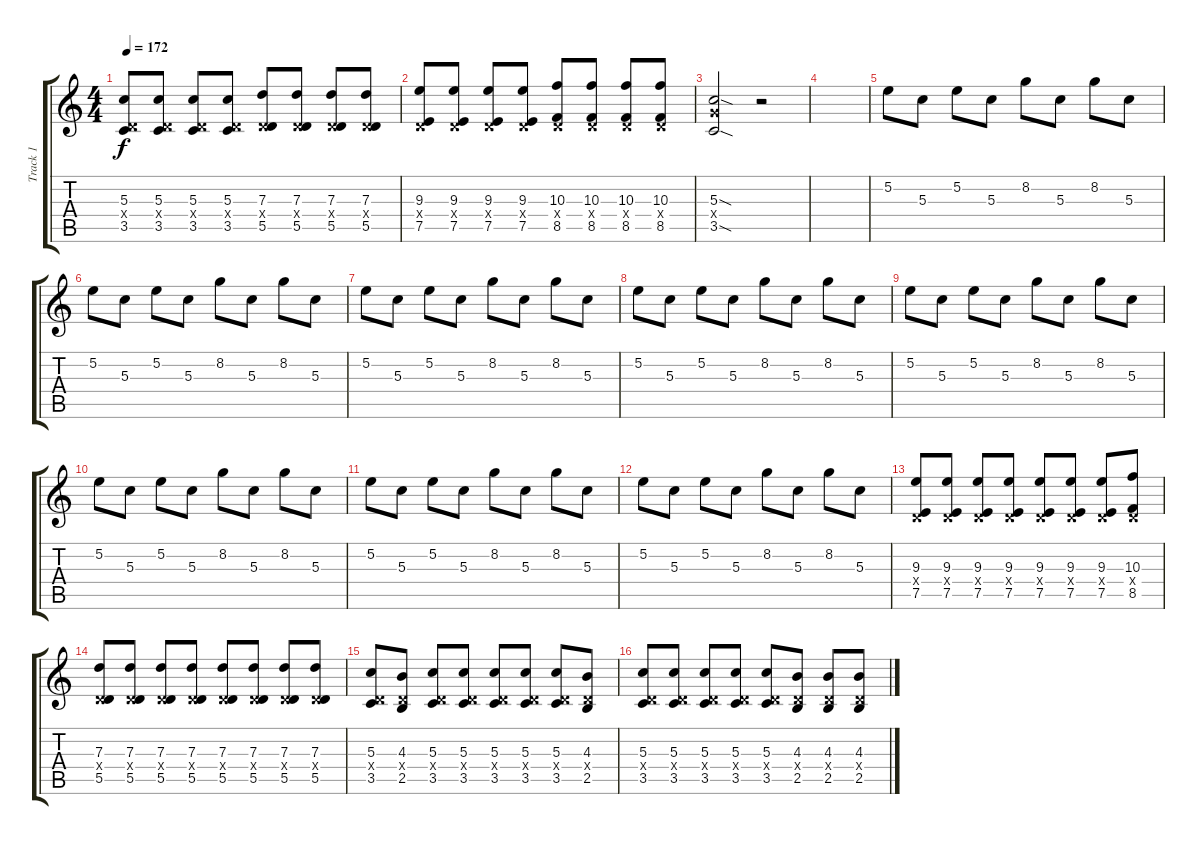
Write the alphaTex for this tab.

\track ("Track 1" "Track 1") {instrument overdrivenguitar}
\staff {score tabs}
\tuning (E4 B3 G3 D3 A2 D2) {hide}
\ts (4 4)
\tempo 172
\clef g2
\ks c
(5.3 0.4{x} 3.5).8{dy f} (5.3 0.4{x} 3.5).8 (5.3 0.4{x} 3.5).8 (5.3 0.4{x} 3.5).8 (7.3 0.4{x} 5.5).8 (7.3 0.4{x} 5.5).8 (7.3 0.4{x} 5.5).8 (7.3 0.4{x} 5.5).8 |
(9.3 0.4{x} 7.5).8 (9.3 0.4{x} 7.5).8 (9.3 0.4{x} 7.5).8 (9.3 0.4{x} 7.5).8 (10.3 0.4{x} 8.5).8 (10.3 0.4{x} 8.5).8 (10.3 0.4{x} 8.5).8 (10.3 0.4{x} 8.5).8 |
(5.3{sod} 5.4{x} 3.5{sod}).2 r.2 |
|
5.2.8 5.3.8 5.2.8 5.3.8 8.2.8 5.3.8 8.2.8 5.3.8 |
5.2.8 5.3.8 5.2.8 5.3.8 8.2.8 5.3.8 8.2.8 5.3.8 |
5.2.8 5.3.8 5.2.8 5.3.8 8.2.8 5.3.8 8.2.8 5.3.8 |
5.2.8 5.3.8 5.2.8 5.3.8 8.2.8 5.3.8 8.2.8 5.3.8 |
5.2.8 5.3.8 5.2.8 5.3.8 8.2.8 5.3.8 8.2.8 5.3.8 |
5.2.8 5.3.8 5.2.8 5.3.8 8.2.8 5.3.8 8.2.8 5.3.8 |
5.2.8 5.3.8 5.2.8 5.3.8 8.2.8 5.3.8 8.2.8 5.3.8 |
5.2.8 5.3.8 5.2.8 5.3.8 8.2.8 5.3.8 8.2.8 5.3.8 |
(9.3 0.4{x} 7.5).8 (9.3 0.4{x} 7.5).8 (9.3 0.4{x} 7.5).8 (9.3 0.4{x} 7.5).8 (9.3 0.4{x} 7.5).8 (9.3 0.4{x} 7.5).8 (9.3 0.4{x} 7.5).8 (10.3 0.4{x} 8.5).8 |
(7.3 0.4{x} 5.5).8 (7.3 0.4{x} 5.5).8 (7.3 0.4{x} 5.5).8 (7.3 0.4{x} 5.5).8 (7.3 0.4{x} 5.5).8 (7.3 0.4{x} 5.5).8 (7.3 0.4{x} 5.5).8 (7.3 0.4{x} 5.5).8 |
(5.3 0.4{x} 3.5).8 (4.3 0.4{x} 2.5).8 (5.3 0.4{x} 3.5).8 (5.3 0.4{x} 3.5).8 (5.3 0.4{x} 3.5).8 (5.3 0.4{x} 3.5).8 (5.3 0.4{x} 3.5).8 (4.3 0.4{x} 2.5).8 |
(5.3 0.4{x} 3.5).8 (5.3 0.4{x} 3.5).8 (5.3 0.4{x} 3.5).8 (5.3 0.4{x} 3.5).8 (5.3 0.4{x} 3.5).8 (4.3 0.4{x} 2.5).8 (4.3 0.4{x} 2.5).8 (4.3 0.4{x} 2.5).8
